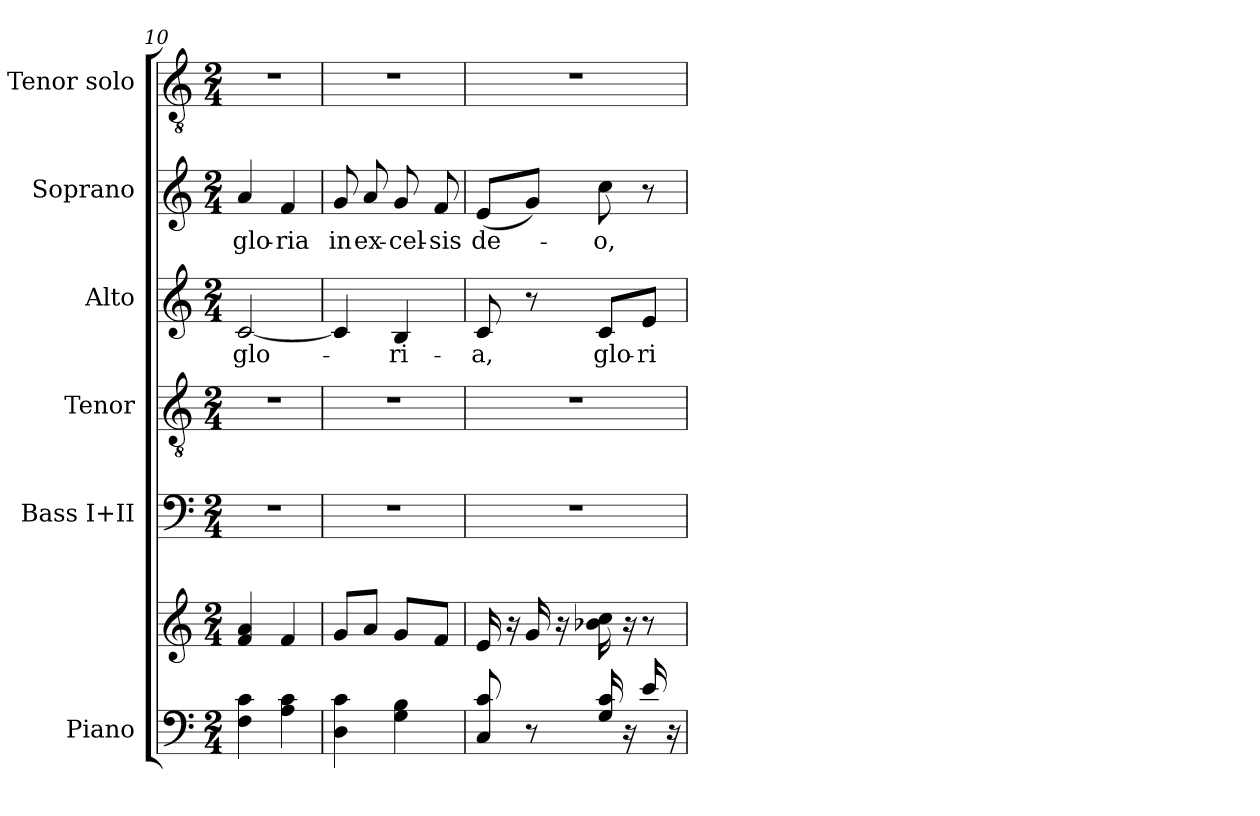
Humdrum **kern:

**kern	**kern	**kern	**kern	**kern	**text	**kern	**text	**kern
*part6	*part6	*part5	*part4	*part3	*part3	*part2	*part2	*part1
*staff7	*staff6	*staff5	*staff4	*staff3	*staff3	*staff2	*staff2	*staff1
*I"Piano	*	*I"Bass I+II	*I"Tenor	*I"Alto	*	*I"Soprano	*	*I"Tenor solo
*I'Pno.	*	*I'B.I+II	*I'T.	*I'A.	*	*I'S.	*	*I'T.s
!!LO:LB:g=z
*clefF4	*clefG2	*clefF4	*clefGv2	*clefG2	*	*clefG2	*	*clefGv2
*k[]	*k[]	*k[]	*k[]	*k[]	*	*k[]	*	*k[]
*M2/4	*M2/4	*M2/4	*M2/4	*M2/4	*	*M2/4	*	*M2/4
=10	=10	=10	=10	=10	=10	=10	=10	=10
4F\ 4c\	4f/ 4a/	2r	2r	[2c/	glo-	4a/	glo-	2r
4A\ 4c\	4f/	.	.	.	.	4f/	-ria	.
=11	=11	=11	=11	=11	=11	=11	=11	=11
4D\ 4c\	8g/L	2r	2r	4c/]	.	8g/	in	2r
.	8a/J	.	.	.	.	8a/	ex-	.
4G\ 4B\	8g/L	.	.	4B/	-ri-	8g/	-cel-	.
.	8f/J	.	.	.	.	8f/	-sis	.
=12	=12	=12	=12	=12	=12	=12	=12	=12
8C/ 8c/	16e/	2r	2r	8c/	-a,	(8e/L	de-	2r
.	16r	.	.	.	.	.	.	.
8r	16g/	.	.	8r	.	8g/J)	.	.
.	16r	.	.	.	.	.	.	.
16G/ 16c/	16b-X\ 16cc\	.	.	8c/L	glo-	8cc\	-o,	.
16r	16r	.	.	.	.	.	.	.
16e/	8r	.	.	8e/J	-ri-	8r	.	.
16r	.	.	.	.	.	.	.	.
=	=	=	=	=	=	=	=	=
*-	*-	*-	*-	*-	*-	*-	*-	*-
